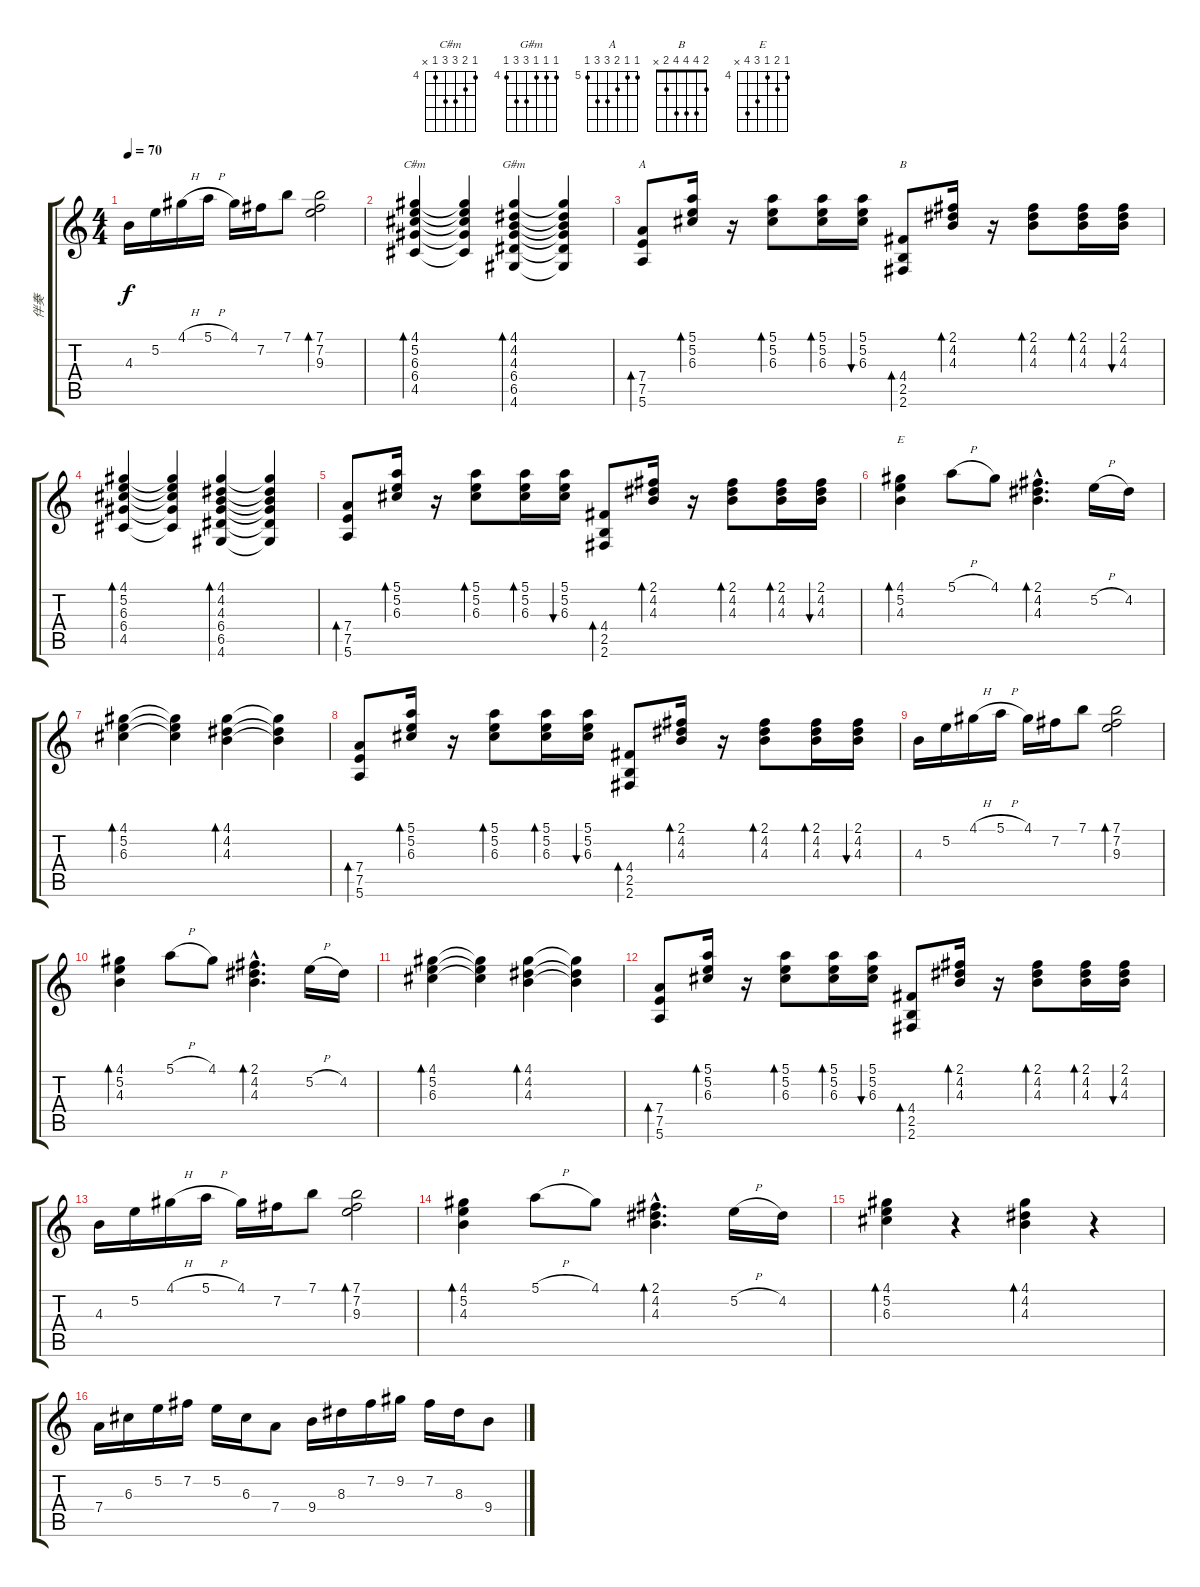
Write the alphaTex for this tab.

\track ("伴奏" "伴奏") {instrument acousticguitarsteel}
\staff {score tabs}
\tuning (E4 B3 G3 D3 A2 E2) {hide}
\chord ("C#m" 4 5 6 6 4 x) {firstfret 4}
\chord ("G#m" 4 4 4 6 6 4) {firstfret 4}
\chord ("A" 5 5 6 7 7 5) {firstfret 5}
\chord ("B" 2 4 4 4 2 x)
\chord ("E" 4 5 4 6 7 x) {firstfret 4}
\ts (4 4)
\tempo 70
\clef g2
\ks c
4.3.16{dy f} 5.2.16 4.1{h}.16 5.1{h}.16 4.1.16 7.2.16 7.1.8 (7.1 7.2 9.3).2{bd 240} |
(4.1 5.2 6.3 6.4 4.5).4{bd 120 ch "C#m"} (4.1{t} 5.2{t} 6.3{t} 6.4{t} 4.5{t}).4 (4.1 4.2 4.3 6.4 6.5 4.6).4{bd 120 ch "G#m"} (4.1{t} 4.2{t} 4.3{t} 6.4{t} 6.5{t} 4.6{t}).4 |
(7.4 7.5 5.6).8{bd 30 ch "A"} (5.1 5.2 6.3).16{bd 30} r.16 (5.1 5.2 6.3).8{bd 30} (5.1 5.2 6.3).16{bd 30} (5.1 5.2 6.3).16{bu 30} (4.4 2.5 2.6).8{bd 30 ch "B"} (2.1 4.2 4.3).16{bd 30} r.16 (2.1 4.2 4.3).8{bd 30} (2.1 4.2 4.3).16{bd 30} (2.1 4.2 4.3).16{bu 30} |
(4.1 5.2 6.3 6.4 4.5).4{bd 120} (4.1{t} 5.2{t} 6.3{t} 6.4{t} 4.5{t}).4 (4.1 4.2 4.3 6.4 6.5 4.6).4{bd 120} (4.1{t} 4.2{t} 4.3{t} 6.4{t} 6.5{t} 4.6{t}).4 |
(7.4 7.5 5.6).8{bd 30} (5.1 5.2 6.3).16{bd 30} r.16 (5.1 5.2 6.3).8{bd 30} (5.1 5.2 6.3).16{bd 30} (5.1 5.2 6.3).16{bu 30} (4.4 2.5 2.6).8{bd 30} (2.1 4.2 4.3).16{bd 30} r.16 (2.1 4.2 4.3).8{bd 30} (2.1 4.2 4.3).16{bd 30} (2.1 4.2 4.3).16{bu 30} |
(4.1 5.2 4.3).4{bd 120 ch "E"} 5.1{h}.8 4.1.8 (2.1{hac} 4.2{hac} 4.3{hac}).4{d bd 120} 5.2{h}.16 4.2.16 |
(4.1 5.2 6.3).4{bd 120} (4.1{t} 5.2{t} 6.3{t}).4 (4.1 4.2 4.3).4{bd 120} (4.1{t} 4.2{t} 4.3{t}).4 |
(7.4 7.5 5.6).8{bd 30} (5.1 5.2 6.3).16{bd 30} r.16 (5.1 5.2 6.3).8{bd 30} (5.1 5.2 6.3).16{bd 30} (5.1 5.2 6.3).16{bu 30} (4.4 2.5 2.6).8{bd 30} (2.1 4.2 4.3).16{bd 30} r.16 (2.1 4.2 4.3).8{bd 30} (2.1 4.2 4.3).16{bd 30} (2.1 4.2 4.3).16{bu 30} |
4.3.16 5.2.16 4.1{h}.16 5.1{h}.16 4.1.16 7.2.16 7.1.8 (7.1 7.2 9.3).2{bd 240} |
(4.1 5.2 4.3).4{bd 120} 5.1{h}.8 4.1.8 (2.1{hac} 4.2{hac} 4.3{hac}).4{d bd 120} 5.2{h}.16 4.2.16 |
(4.1 5.2 6.3).4{bd 120} (4.1{t} 5.2{t} 6.3{t}).4 (4.1 4.2 4.3).4{bd 120} (4.1{t} 4.2{t} 4.3{t}).4 |
(7.4 7.5 5.6).8{bd 30} (5.1 5.2 6.3).16{bd 30} r.16 (5.1 5.2 6.3).8{bd 30} (5.1 5.2 6.3).16{bd 30} (5.1 5.2 6.3).16{bu 30} (4.4 2.5 2.6).8{bd 30} (2.1 4.2 4.3).16{bd 30} r.16 (2.1 4.2 4.3).8{bd 30} (2.1 4.2 4.3).16{bd 30} (2.1 4.2 4.3).16{bu 30} |
4.3.16 5.2.16 4.1{h}.16 5.1{h}.16 4.1.16 7.2.16 7.1.8 (7.1 7.2 9.3).2{bd 240} |
(4.1 5.2 4.3).4{bd 120} 5.1{h}.8 4.1.8 (2.1{hac} 4.2{hac} 4.3{hac}).4{d bd 120} 5.2{h}.16 4.2.16 |
(4.1 5.2 6.3).4{bd 120} r.4 (4.1 4.2 4.3).4{bd 120} r.4 |
7.4.16 6.3.16 5.2.16 7.2.16 5.2.16 6.3.16 7.4.8 9.4.16 8.3.16 7.2.16 9.2.16 7.2.16 8.3.16 9.4.8
